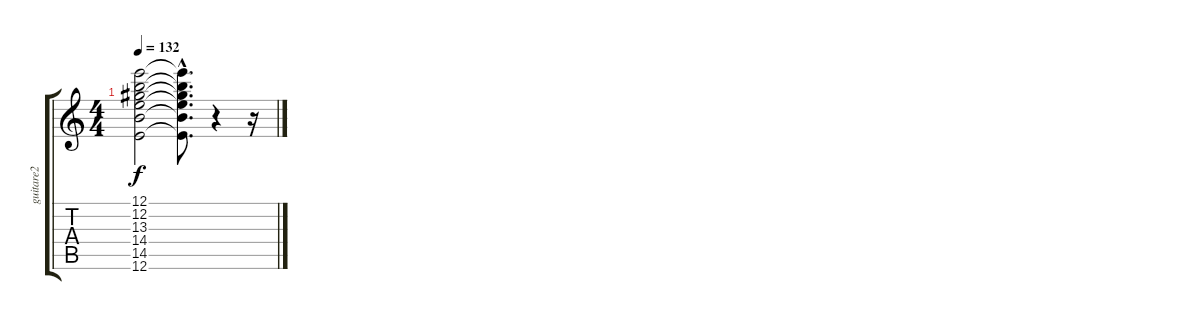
\track ("guitare2" "guitare2") {instrument acousticguitarnylon}
\staff {score tabs}
\tuning (E4 B3 G3 D3 A2 E2) {hide}
\ts (4 4)
\tempo 132
\clef g2
\ks c
(12.1{t} 12.2{t} 13.3{t} 14.4{t} 14.5{t} 12.6{t}).2{dy f} (12.1{hac t} 12.2{hac t} 13.3{hac t} 14.4{hac t} 14.5{hac t} 12.6{hac t}).8{d} r.4 r.16
